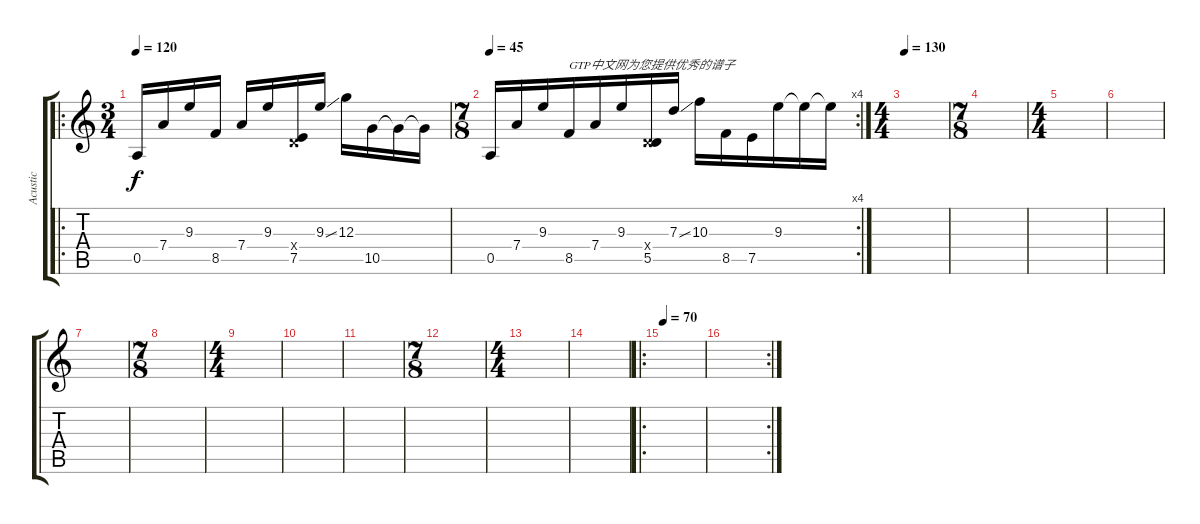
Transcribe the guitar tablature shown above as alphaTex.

\track ("Acustic" "Acustic") {instrument acousticguitarsteel}
\staff {score tabs}
\tuning (E4 B3 G3 D3 A2 E2) {hide}
\ro
\ts (3 4)
\tempo 120
\tempo 45
\tempo 120
\clef g2
\ks c
0.5.16{dy f instrument acousticguitarsteel} 7.4.16 9.3.16 8.5.16 7.4.16 9.3.16 (0.4{x} 7.5).16 9.3{ss}.16 12.3.16 10.5.16 10.5{t}.16 10.5{t}.16 |
\rc 4
\ts (7 8)
\tempo 45
0.5.16 7.4.16 9.3.16 8.5.16{txt "GTP中文网为您提供优秀的谱子"} 7.4.16 9.3.16 (0.4{x} 5.5).16 7.3{ss}.16 10.3.16 8.5.16 7.5.16 9.3.16 9.3{t}.16 9.3{t}.16 |
\ts (4 4)
\tempo 130
|
\ts (7 8)
|
\ts (4 4)
|
|
|
\ts (7 8)
|
\ts (4 4)
|
|
|
\ts (7 8)
|
\ts (4 4)
|
|
\ro
\tempo 70
|
\rc 2
